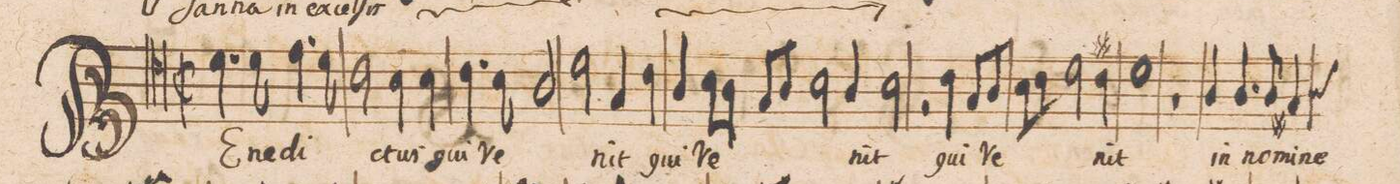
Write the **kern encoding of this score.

**kern	**text
*I"Alto	*
*clefC4	*
*k[]	*
*met(C|)	*
*M2/1	*
4.d\	Be-
8d\	-ne-
4.e\	-di-
8d\	.
2c\	-ctus
4B\	.
4B\	qui
=46-	=46-
4.c\	Ve-
8B\	.
2A/	.
2d\	.
4G/	-nit
4c\	.
=47-	=47-
4A/	qui
8B\L	Ve-
8A\J	.
8G/L	.
8A/J	.
2B\	.
4A/	-nit
2B\	.
=48-	=48-
2r	.
4c\	qui
8G/L	Ve-
8A/J	.
8B\L	.
8c\J	.
2d\	.
4c#X\	-nit
=49-	=49-
1d\	.
1r	.
=50-	=50-
4A/	in
4.A/	no-
8A/	-mi-
*custos:a	*
4G#X/	-ne
*-	*-
